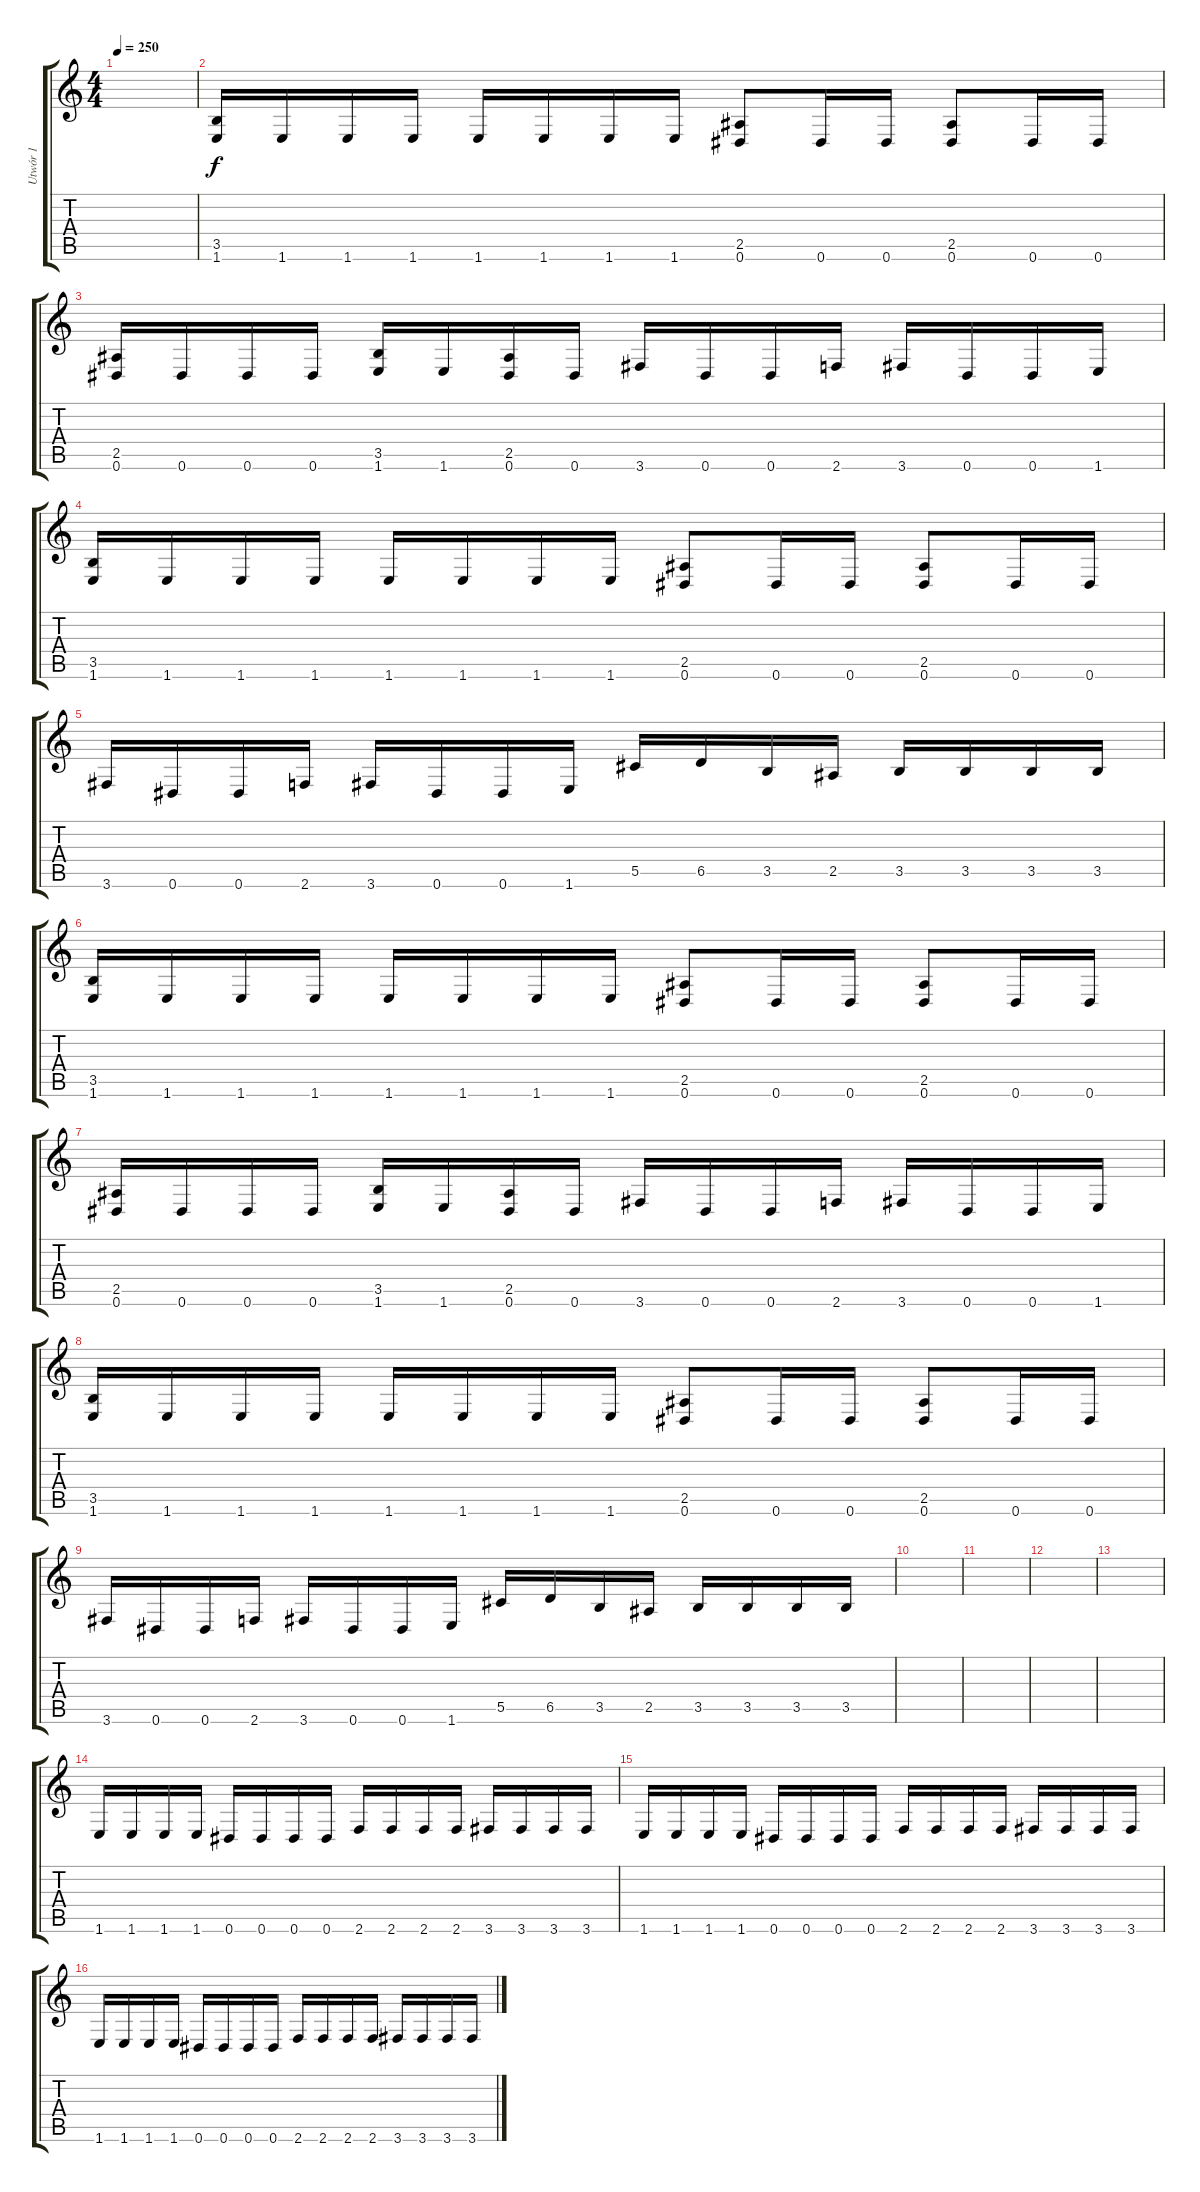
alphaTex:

\track ("Utwór 1" "Utwór 1") {instrument distortionguitar}
\staff {score tabs}
\tuning (Eb4 Bb3 Gb3 Db3 Ab2 Eb2) {hide}
\ts (4 4)
\tempo 250
\clef g2
\ks c
|
(3.5 1.6).16 1.6.16 1.6.16 1.6.16 1.6.16 1.6.16 1.6.16 1.6.16 (2.5 0.6).8 0.6.16 0.6.16 (2.5 0.6).8 0.6.16 0.6.16 |
(2.5 0.6).16 0.6.16 0.6.16 0.6.16 (3.5 1.6).16 1.6.16 (2.5 0.6).16 0.6.16 3.6.16 0.6.16 0.6.16 2.6.16 3.6.16 0.6.16 0.6.16 1.6.16 |
(3.5 1.6).16 1.6.16 1.6.16 1.6.16 1.6.16 1.6.16 1.6.16 1.6.16 (2.5 0.6).8 0.6.16 0.6.16 (2.5 0.6).8 0.6.16 0.6.16 |
3.6.16 0.6.16 0.6.16 2.6.16 3.6.16 0.6.16 0.6.16 1.6.16 5.5.16 6.5.16 3.5.16 2.5.16 3.5.16 3.5.16 3.5.16 3.5.16 |
(3.5 1.6).16 1.6.16 1.6.16 1.6.16 1.6.16 1.6.16 1.6.16 1.6.16 (2.5 0.6).8 0.6.16 0.6.16 (2.5 0.6).8 0.6.16 0.6.16 |
(2.5 0.6).16 0.6.16 0.6.16 0.6.16 (3.5 1.6).16 1.6.16 (2.5 0.6).16 0.6.16 3.6.16 0.6.16 0.6.16 2.6.16 3.6.16 0.6.16 0.6.16 1.6.16 |
(3.5 1.6).16 1.6.16 1.6.16 1.6.16 1.6.16 1.6.16 1.6.16 1.6.16 (2.5 0.6).8 0.6.16 0.6.16 (2.5 0.6).8 0.6.16 0.6.16 |
3.6.16 0.6.16 0.6.16 2.6.16 3.6.16 0.6.16 0.6.16 1.6.16 5.5.16 6.5.16 3.5.16 2.5.16 3.5.16 3.5.16 3.5.16 3.5.16 |
|
|
|
|
1.6.16 1.6.16 1.6.16 1.6.16 0.6.16 0.6.16 0.6.16 0.6.16 2.6.16 2.6.16 2.6.16 2.6.16 3.6.16 3.6.16 3.6.16 3.6.16 |
1.6.16 1.6.16 1.6.16 1.6.16 0.6.16 0.6.16 0.6.16 0.6.16 2.6.16 2.6.16 2.6.16 2.6.16 3.6.16 3.6.16 3.6.16 3.6.16 |
1.6.16 1.6.16 1.6.16 1.6.16 0.6.16 0.6.16 0.6.16 0.6.16 2.6.16 2.6.16 2.6.16 2.6.16 3.6.16 3.6.16 3.6.16 3.6.16
